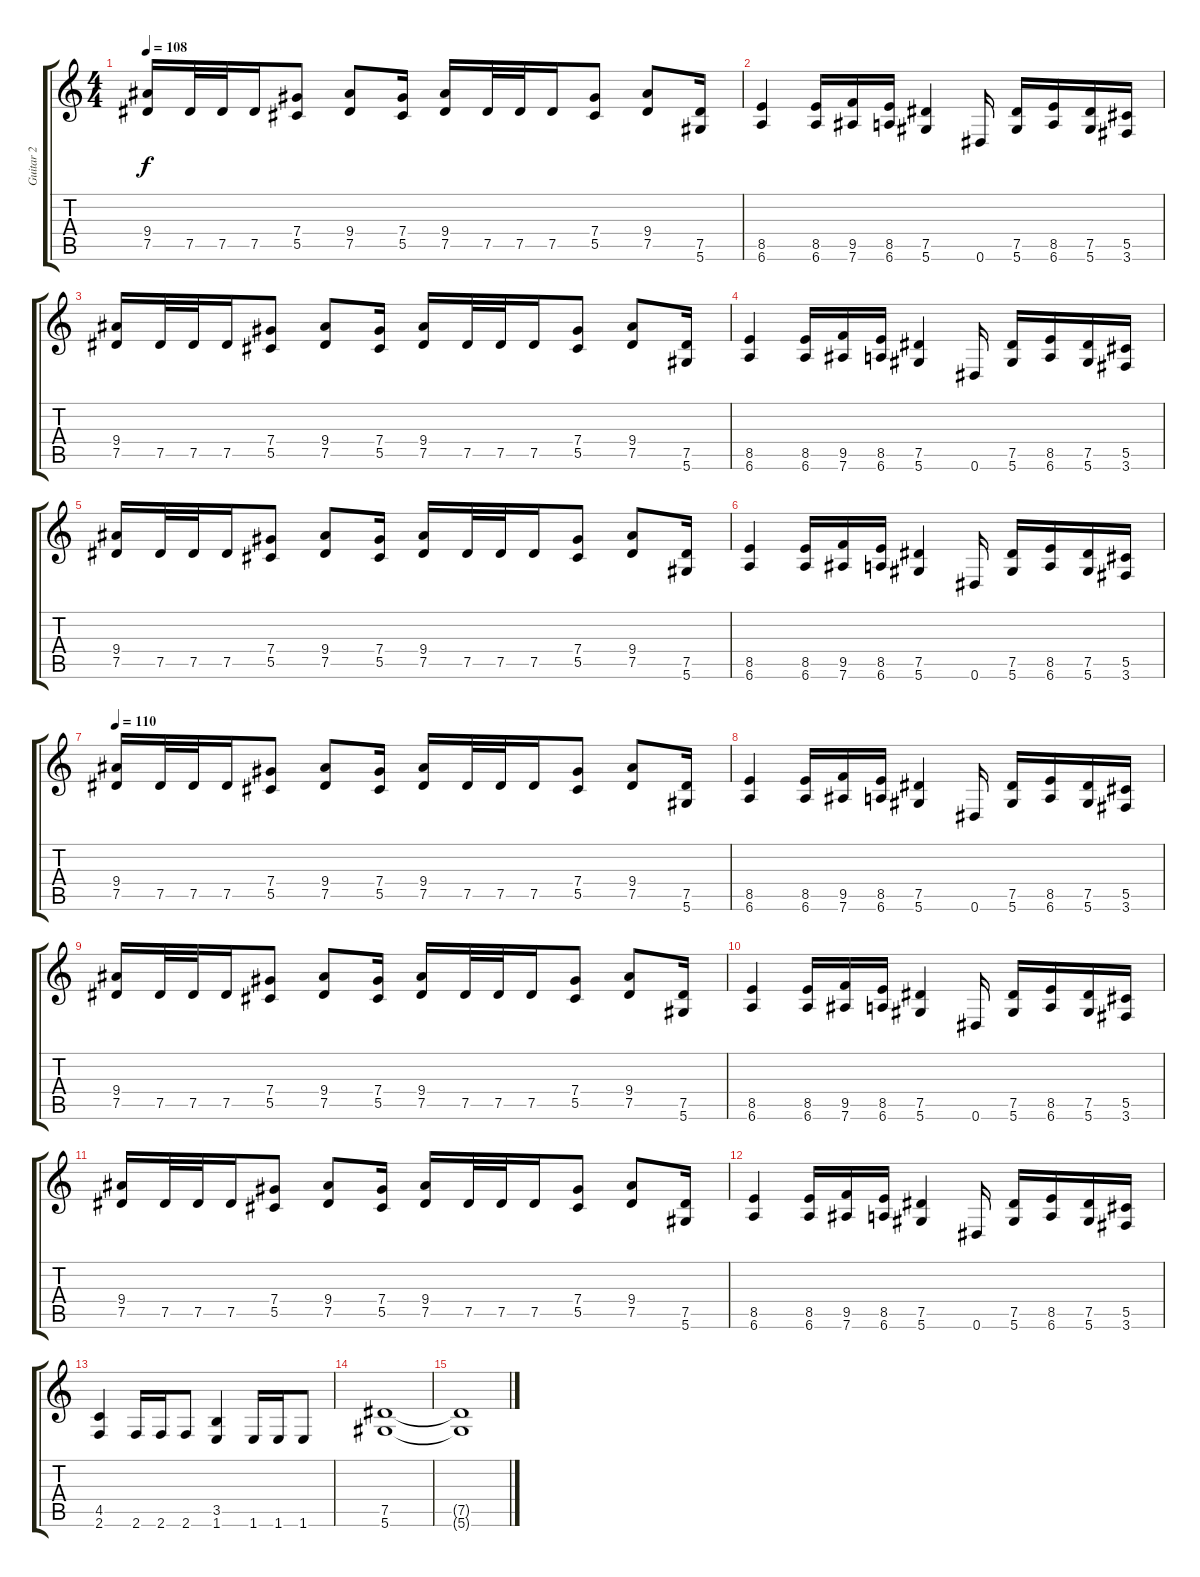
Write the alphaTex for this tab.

\track ("Guitar 2" "Guitar 2") {instrument distortionguitar}
\staff {score tabs}
\tuning (Eb4 Bb3 Gb3 Db3 Ab2 Eb2) {hide}
\ts (4 4)
\tempo 108
\clef g2
\ks c
(9.4 7.5).16{dy f} 7.5.32 7.5.32 7.5.16 (7.4 5.5).8 (9.4 7.5).8 (7.4 5.5).16 (9.4 7.5).16 7.5.32 7.5.32 7.5.16 (7.4 5.5).8 (9.4 7.5).8 (7.5 5.6).16 |
(8.5 6.6).4 (8.5 6.6).16 (9.5 7.6).16 (8.5 6.6).16 (7.5 5.6).4 0.6.16 (7.5 5.6).16 (8.5 6.6).16 (7.5 5.6).16 (5.5 3.6).16 |
(9.4 7.5).16 7.5.32 7.5.32 7.5.16 (7.4 5.5).8 (9.4 7.5).8 (7.4 5.5).16 (9.4 7.5).16 7.5.32 7.5.32 7.5.16 (7.4 5.5).8 (9.4 7.5).8 (7.5 5.6).16 |
(8.5 6.6).4 (8.5 6.6).16 (9.5 7.6).16 (8.5 6.6).16 (7.5 5.6).4 0.6.16 (7.5 5.6).16 (8.5 6.6).16 (7.5 5.6).16 (5.5 3.6).16 |
(9.4 7.5).16 7.5.32 7.5.32 7.5.16 (7.4 5.5).8 (9.4 7.5).8 (7.4 5.5).16 (9.4 7.5).16 7.5.32 7.5.32 7.5.16 (7.4 5.5).8 (9.4 7.5).8 (7.5 5.6).16 |
(8.5 6.6).4 (8.5 6.6).16 (9.5 7.6).16 (8.5 6.6).16 (7.5 5.6).4 0.6.16 (7.5 5.6).16 (8.5 6.6).16 (7.5 5.6).16 (5.5 3.6).16 |
\tempo 110
(9.4 7.5).16 7.5.32 7.5.32 7.5.16 (7.4 5.5).8 (9.4 7.5).8 (7.4 5.5).16 (9.4 7.5).16 7.5.32 7.5.32 7.5.16 (7.4 5.5).8 (9.4 7.5).8 (7.5 5.6).16 |
(8.5 6.6).4 (8.5 6.6).16 (9.5 7.6).16 (8.5 6.6).16 (7.5 5.6).4 0.6.16 (7.5 5.6).16 (8.5 6.6).16 (7.5 5.6).16 (5.5 3.6).16 |
(9.4 7.5).16 7.5.32 7.5.32 7.5.16 (7.4 5.5).8 (9.4 7.5).8 (7.4 5.5).16 (9.4 7.5).16 7.5.32 7.5.32 7.5.16 (7.4 5.5).8 (9.4 7.5).8 (7.5 5.6).16 |
(8.5 6.6).4 (8.5 6.6).16 (9.5 7.6).16 (8.5 6.6).16 (7.5 5.6).4 0.6.16 (7.5 5.6).16 (8.5 6.6).16 (7.5 5.6).16 (5.5 3.6).16 |
(9.4 7.5).16 7.5.32 7.5.32 7.5.16 (7.4 5.5).8 (9.4 7.5).8 (7.4 5.5).16 (9.4 7.5).16 7.5.32 7.5.32 7.5.16 (7.4 5.5).8 (9.4 7.5).8 (7.5 5.6).16 |
(8.5 6.6).4 (8.5 6.6).16 (9.5 7.6).16 (8.5 6.6).16 (7.5 5.6).4 0.6.16 (7.5 5.6).16 (8.5 6.6).16 (7.5 5.6).16 (5.5 3.6).16 |
(4.5 2.6).4 2.6.16 2.6.16 2.6.8 (3.5 1.6).4 1.6.16 1.6.16 1.6.8 |
(7.5 5.6).1 |
(7.5{t} 5.6{t}).1
